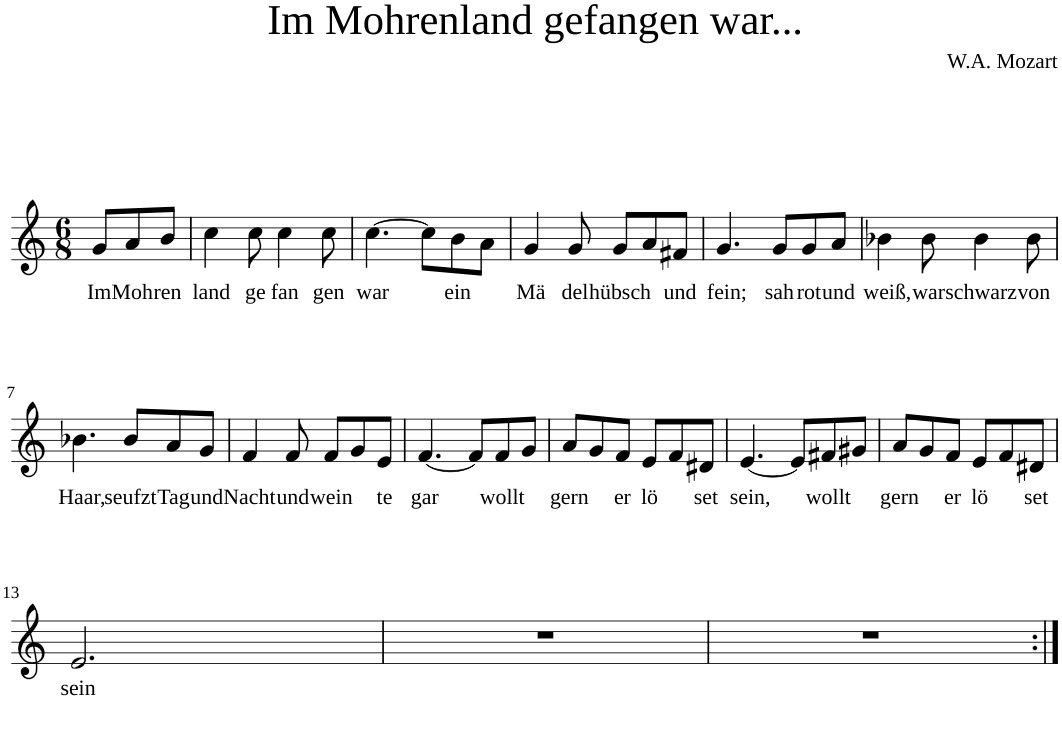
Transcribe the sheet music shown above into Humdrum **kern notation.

**kern	**text
*part1	*part1
*staff1	*staff1
*I"Stimme	*
*clefG2	*
*k[]	*
*M6/8	*
=1	=1
!	!LO:LY:b
8g/L	Im
!	!LO:LY:b
8a/	Moh
!	!LO:LY:b
8b/J	ren
=2	=2
!	!LO:LY:b
4cc\	land
!	!LO:LY:b
8cc\	ge
!	!LO:LY:b
4cc\	fan
!	!LO:LY:b
8cc\	gen
=3	=3
!	!LO:LY:b
[4.cc\	war
8cc\L]	.
!	!LO:LY:b
8b\	ein
8a\J	.
=4	=4
!	!LO:LY:b
4g/	Mä
!	!LO:LY:b
8g/	del
!	!LO:LY:b
8g/L	hübsch
8a/	.
!	!LO:LY:b
8f#X/J	und
=5	=5
!	!LO:LY:b
4.g/	fein;
!	!LO:LY:b
8g/L	sah
!	!LO:LY:b
8g/	rot
!	!LO:LY:b
8a/J	und
=6	=6
!	!LO:LY:b
4b-X\	weiß,
!	!LO:LY:b
8b-\	war
!	!LO:LY:b
4b-\	schwarz
!	!LO:LY:b
8b-\	von
!!LO:LB:g=z
=7	=7
!	!LO:LY:b
4.b-X\	Haar,
!	!LO:LY:b
8b-/L	seufzt
!	!LO:LY:b
8a/	Tag
!	!LO:LY:b
8g/J	und
=8	=8
!	!LO:LY:b
4f/	Nacht
!	!LO:LY:b
8f/	und
!	!LO:LY:b
8f/L	wein
8g/	.
!	!LO:LY:b
8e/J	te
=9	=9
!	!LO:LY:b
[4.f/	gar
8f/L]	.
!	!LO:LY:b
8f/	wollt
8g/J	.
=10	=10
!	!LO:LY:b
8a/L	gern
8g/	.
!	!LO:LY:b
8f/J	er
!	!LO:LY:b
8e/L	lö
8f/	.
!	!LO:LY:b
8d#X/J	set
=11	=11
!	!LO:LY:b
[4.e/	sein,
8e/L]	.
!	!LO:LY:b
8f#X/	wollt
8g#X/J	.
=12	=12
!	!LO:LY:b
8a/L	gern
8g/	.
!	!LO:LY:b
8f/J	er
!	!LO:LY:b
8e/L	lö
8f/	.
!	!LO:LY:b
8d#X/J	set
!!LO:LB:g=z
=13	=13
!	!LO:LY:b
2.e/	sein
=14	=14
2.r	.
=15	=15
2.r	.
=:|!	=:|!
*-	*-
